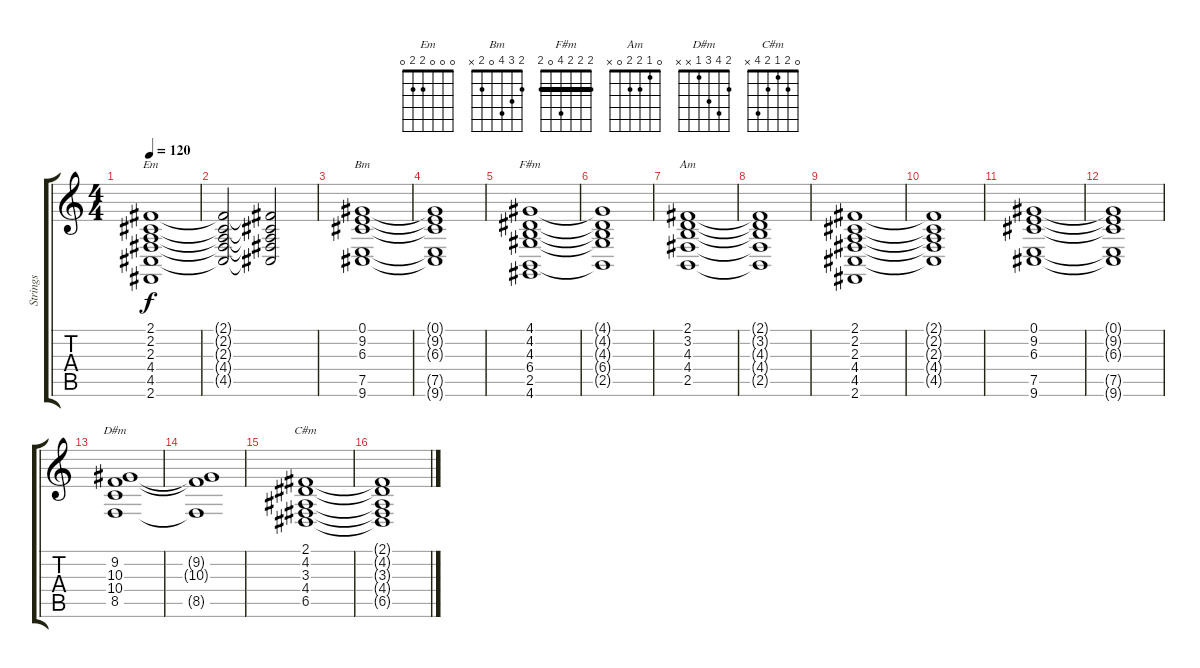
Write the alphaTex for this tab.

\track ("Strings" "Strings") {instrument synthstrings2}
\staff {score tabs}
\tuning (E4 B3 G3 D3 A2 E2) {hide}
\chord ("Em" 0 0 0 2 2 0)
\chord ("Bm" 2 3 4 0 2 x)
\chord ("F#m" 2 2 2 4 0 2) {barre 2}
\chord ("Am" 0 1 2 2 0 x)
\chord ("D#m" 2 4 3 1 x x)
\chord ("C#m" 0 2 1 2 4 x)
\ts (4 4)
\tempo 120
\clef g2
\ks c
(2.1 2.2 2.3 4.4 4.5 2.6).1{ch "Em" dy f} |
(2.1{t} 2.2{t} 2.3{t} 4.4{t} 4.5{t}).2 (2.1{t} 2.2{t} 2.3{t} 4.4{t} 4.5{t}).2 |
(0.1 9.2 6.3 7.5 9.6).1{ch "Bm" volume 14 instrument synthstrings2} |
(0.1{t} 9.2{t} 6.3{t} 7.5{t} 9.6{t}).1 |
(4.1 4.2 4.3 6.4 2.5 4.6).1{ch "F#m"} |
(4.1{t} 4.2{t} 4.3{t} 6.4{t} 2.5{t}).1 |
(2.1 3.2 4.3 4.4 2.5).1{ch "Am"} |
(2.1{t} 3.2{t} 4.3{t} 4.4{t} 2.5{t}).1 |
(2.1 2.2 2.3 4.4 4.5 2.6).1 |
(2.1{t} 2.2{t} 2.3{t} 4.4{t} 4.5{t}).1 |
(0.1 9.2 6.3 7.5 9.6).1{instrument stringensemble1} |
(0.1{t} 9.2{t} 6.3{t} 7.5{t} 9.6{t}).1 |
(9.2 10.3 10.4 8.5).1{ch "D#m"} |
(9.2{t} 10.3{t} 8.5{t}).1 |
(2.1 4.2 3.3 4.4 6.5).1{ch "C#m"} |
(2.1{t} 4.2{t} 3.3{t} 4.4{t} 6.5{t}).1
